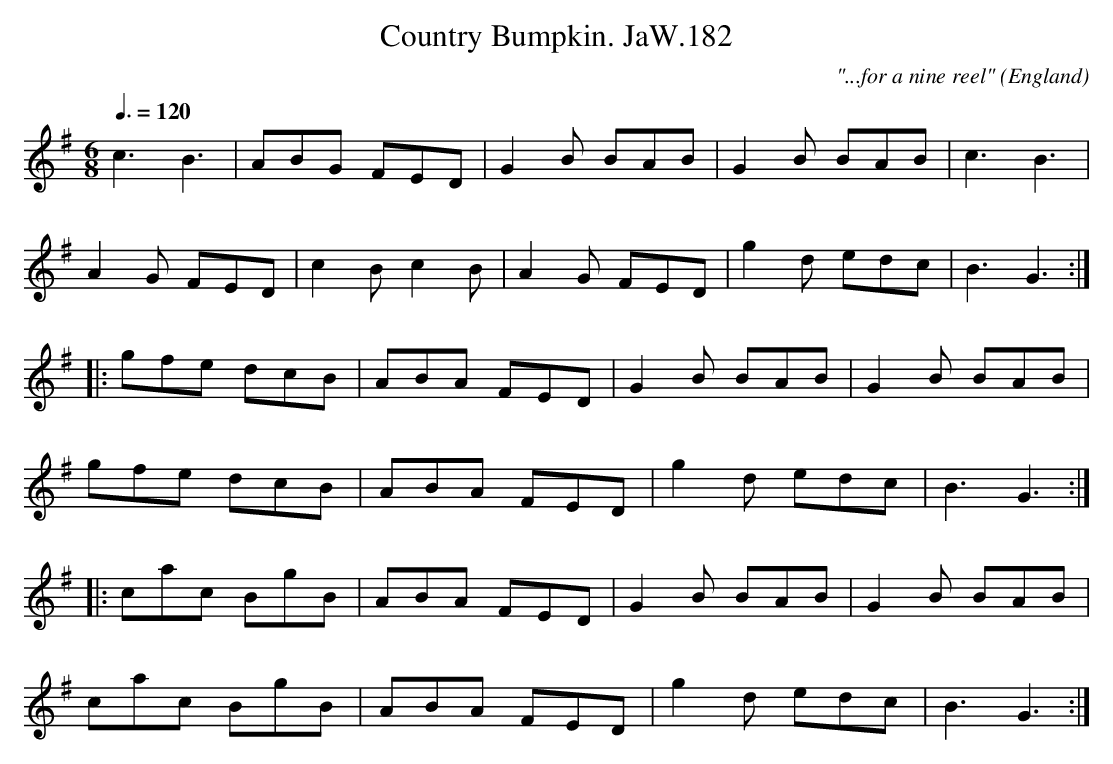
X:1
T:Country Bumpkin. JaW.182
C:"...for a nine reel"
L:1/8
M:6/8
O:England
Q:3/8=120
K:G
c3 B3|ABG FED|G2B BAB|G2B BAB|c3 B3|!
A2G FED|c2B c2B|A2G FED|g2d edc|B3 G3:|!
|:gfe dcB|ABA FED|G2B BAB|G2B BAB|!
gfe dcB|ABA FED|g2d edc|B3 G3:|!
|:cac BgB|ABA FED|G2B BAB|G2B BAB|!
cac BgB|ABA FED|g2d edc|B3G3:|
